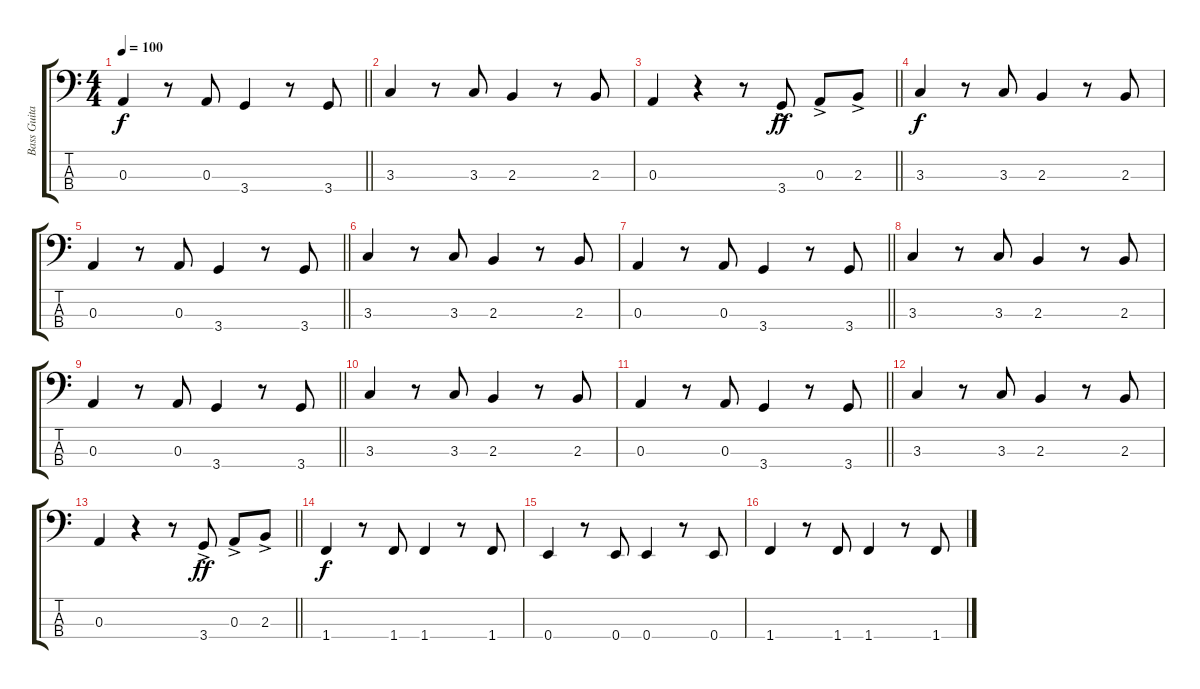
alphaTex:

\track ("Bass Guitar" "Bass Guita") {instrument electricbassfinger}
\staff {score tabs}
\tuning (G2 D2 A1 E1) {hide}
\ts (4 4)
\tempo 100
\clef f4
\barLineRight lightlight
\ks c
0.3.4{dy f} r.8 0.3.8 3.4.4 r.8 3.4.8 |
3.3.4 r.8 3.3.8 2.3.4 r.8 2.3.8 |
\barLineRight lightlight
0.3.4 r.4 r.8 3.4{ac}.8{dy ff} 0.3{ac}.8 2.3{ac}.8 |
3.3.4{dy f} r.8 3.3.8 2.3.4 r.8 2.3.8 |
\barLineRight lightlight
0.3.4 r.8 0.3.8 3.4.4 r.8 3.4.8 |
3.3.4 r.8 3.3.8 2.3.4 r.8 2.3.8 |
\barLineRight lightlight
0.3.4 r.8 0.3.8 3.4.4 r.8 3.4.8 |
3.3.4 r.8 3.3.8 2.3.4 r.8 2.3.8 |
\barLineRight lightlight
0.3.4 r.8 0.3.8 3.4.4 r.8 3.4.8 |
3.3.4 r.8 3.3.8 2.3.4 r.8 2.3.8 |
\barLineRight lightlight
0.3.4 r.8 0.3.8 3.4.4 r.8 3.4.8 |
3.3.4 r.8 3.3.8 2.3.4 r.8 2.3.8 |
\barLineRight lightlight
0.3.4 r.4 r.8 3.4{ac}.8{dy ff} 0.3{ac}.8 2.3{ac}.8 |
1.4.4{dy f} r.8 1.4.8 1.4.4 r.8 1.4.8 |
0.4.4 r.8 0.4.8 0.4.4 r.8 0.4.8 |
1.4.4 r.8 1.4.8 1.4.4 r.8 1.4.8
